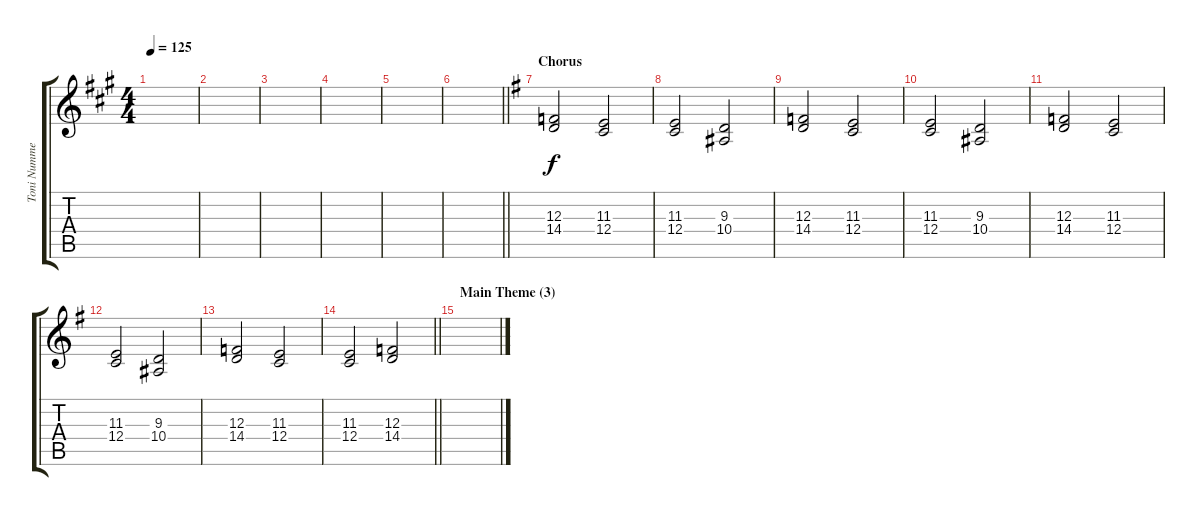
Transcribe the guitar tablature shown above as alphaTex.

\track ("Toni Nummelin (choir pad)" "Toni Numme") {instrument choiraahs}
\staff {score tabs}
\tuning (D4 A3 F3 C3 G2 D2) {hide}
\ts (4 4)
\tempo 125
\clef g2
\ks f#minor
|
|
|
|
|
\barLineRight lightlight
|
\section ("" "Chorus")
\ks eminor
(12.3 14.4).2 (11.3 12.4).2 |
(11.3 12.4).2 (9.3 10.4).2 |
(12.3 14.4).2 (11.3 12.4).2 |
(11.3 12.4).2 (9.3 10.4).2 |
(12.3 14.4).2 (11.3 12.4).2 |
(11.3 12.4).2 (9.3 10.4).2 |
(12.3 14.4).2 (11.3 12.4).2 |
\barLineRight lightlight
(11.3 12.4).2 (12.3 14.4).2 |
\section ("" "Main Theme (3)")
\ks g
